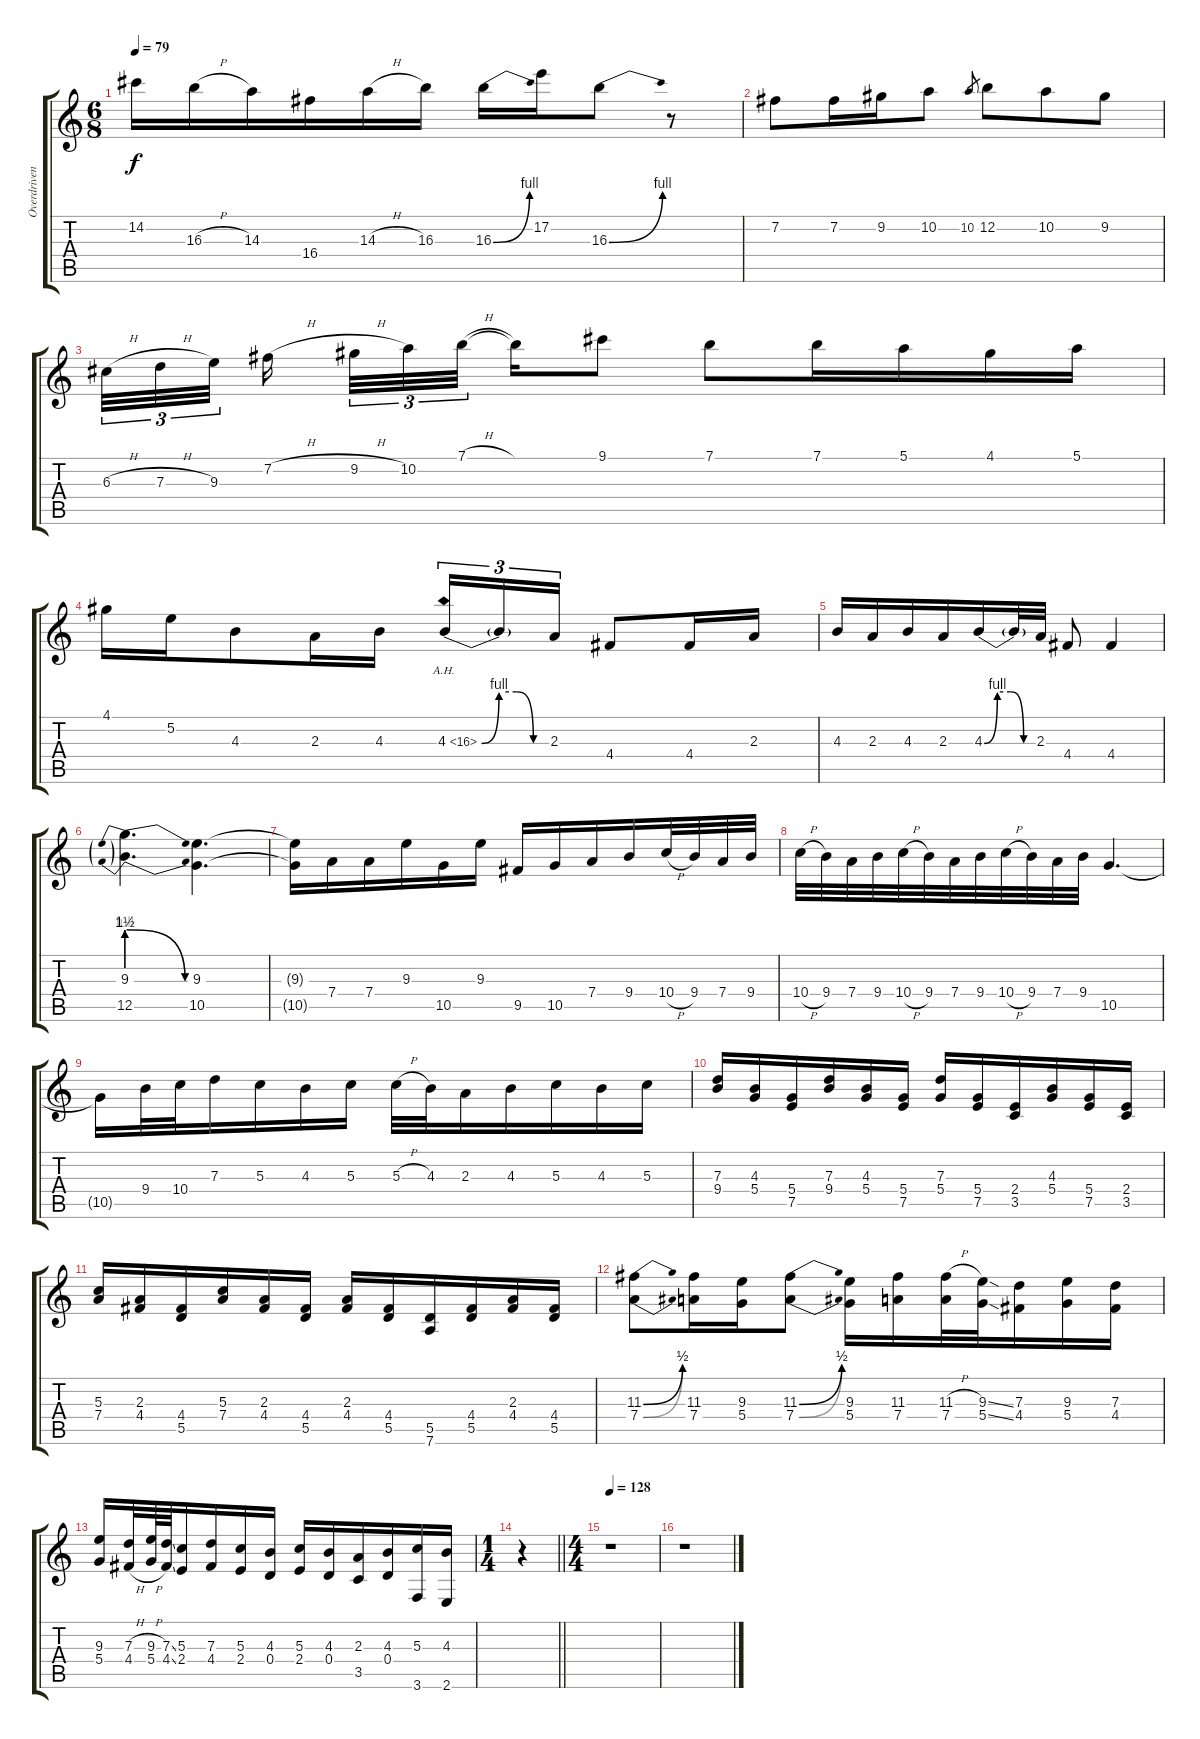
\track ("Overdriven Guitar III" "Overdriven") {instrument overdrivenguitar}
\staff {score tabs}
\tuning (E4 B3 G3 D3 A2 D2) {hide}
\ts (6 8)
\tempo 79
\clef g2
\ks c
14.2.16{dy f} 16.3{h}.16 14.3.16 16.4.16 14.3{h}.16 16.3.16 16.3{be (bend 0 0 60 4)}.16 17.2.16 16.3{be (bend 0 0 60 4)}.8 r.8 |
7.2.8 7.2.16 9.2.16 10.2.8 10.2.8{gr} 12.2.8 10.2.8 9.2.8 |
6.3{h}.32{tu (3 2)} 7.3{h}.32{tu (3 2)} 9.3.32{tu (3 2) beam splitsecondary} 7.2{h}.16{beam splitsecondary} 9.2{h}.32{tu (3 2)} 10.2.32{tu (3 2)} 7.1{h}.32{tu (3 2) beam splitsecondary} 7.1{t}.16 9.1.8 7.1.8 7.1.16 5.1.16 4.1.16 5.1.16 |
4.1.16 5.2.16 4.3.8 2.3.16 4.3.16 4.3{be (custom 0 0 15 4 30 4 45 0 60 0) ah 12}.16{tu (3 2)} 4.3{t}.16{tu (3 2)} 2.3.16{tu (3 2)} 4.4.8 4.4.16 2.3.16 |
4.3.16 2.3.16 4.3.16 2.3.16 4.3{be (custom 0 0 15 4 30 4 45 0 60 0)}.16 4.3{t}.32 2.3.32 4.4.8 4.4.4 |
(9.3{be (prebendrelease 0 6 60 0)} 12.5{be (prebendrelease 0 4 60 0)}).4{d} (9.3 10.5).4{d} |
(9.3{t} 10.5{t}).16 7.4.16 7.4.16 9.3.16 10.5.16 9.3.16 9.5.16 10.5.16 7.4.16 9.4.16 10.4{h}.32 9.4.32 7.4.32 9.4.32 |
10.4{h}.32 9.4.32 7.4.32 9.4.32 10.4{h}.32 9.4.32 7.4.32 9.4.32 10.4{h}.32 9.4.32 7.4.32 9.4.32 10.5.4{d} |
10.5{t}.16 9.4.32 10.4.32 7.3.16 5.3.16 4.3.16 5.3.16 5.3{h}.32 4.3.32 2.3.16 4.3.16 5.3.16 4.3.16 5.3.16 |
(7.3 9.4).16 (4.3 5.4).16 (5.4 7.5).16 (7.3 9.4).16 (4.3 5.4).16 (5.4 7.5).16 (7.3 5.4).16 (5.4 7.5).16 (2.4 3.5).16 (4.3 5.4).16 (5.4 7.5).16 (2.4 3.5).16 |
(5.3 7.4).16 (2.3 4.4).16 (4.4 5.5).16 (5.3 7.4).16 (2.3 4.4).16 (4.4 5.5).16 (2.3 4.4).16 (4.4 5.5).16 (5.5 7.6).16 (4.4 5.5).16 (2.3 4.4).16 (4.4 5.5).16 |
(11.3{be (bend 0 0 60 2)} 7.4{be (bend 0 0 60 2)}).8 (11.3 7.4).16 (9.3 5.4).16 (11.3{be (bend 0 0 60 2)} 7.4{be (bend 0 0 60 2)}).8 (9.3 5.4).16 (11.3 7.4).16 (11.3{h} 7.4).32 (9.3{ss} 5.4{ss}).32 (7.3 4.4).16 (9.3 5.4).16 (7.3 4.4).16 |
(9.3 5.4).16 (7.3{h} 4.4{h}).32 (9.3{h} 5.4{h}).64 (7.3{ss} 4.4{ss}).64 (5.3 2.4).16 (7.3 4.4).16 (5.3 2.4).16 (4.3 0.4).16 (5.3 2.4).16 (4.3 0.4).16 (2.3 3.5).16 (4.3 0.4).16 (5.3 3.6).16 (4.3 2.6).16 |
\ts (1 4)
\barLineRight lightlight
r.4 |
\ts (4 4)
\tempo 128
r.1 |
r.1
